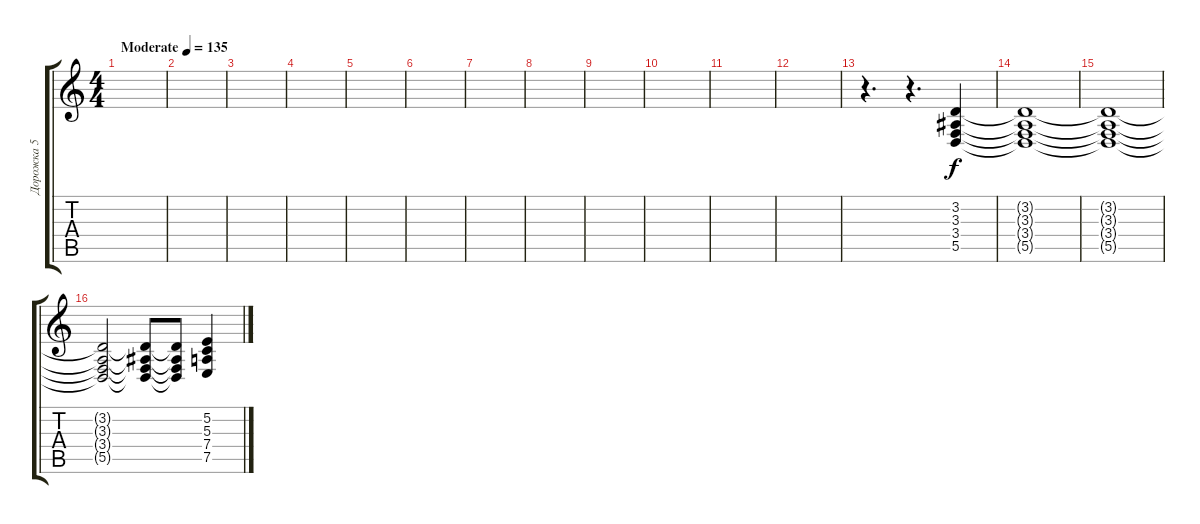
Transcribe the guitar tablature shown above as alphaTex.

\track ("Дорожка 5" "Дорожка 5") {instrument synthstrings1}
\staff {score tabs}
\tuning (E4 B3 G3 D3 A2 E2) {hide}
\ts (4 4)
\tempo (135 "Moderate")
\clef g2
\ks c
|
|
|
|
|
|
|
|
|
|
|
|
r.4{d} r.4{d} (3.2 3.3 3.4 5.5).4 |
(3.2{t} 3.3{t} 3.4{t} 5.5{t}).1 |
(3.2{t} 3.3{t} 3.4{t} 5.5{t}).1 |
(3.2{t} 3.3{t} 3.4{t} 5.5{t}).2 (3.2{t} 3.3{t} 3.4{t} 5.5{t}).8 (3.2{t} 3.3{t} 3.4{t} 5.5{t}).8 (5.2 5.3 7.4 7.5).4
